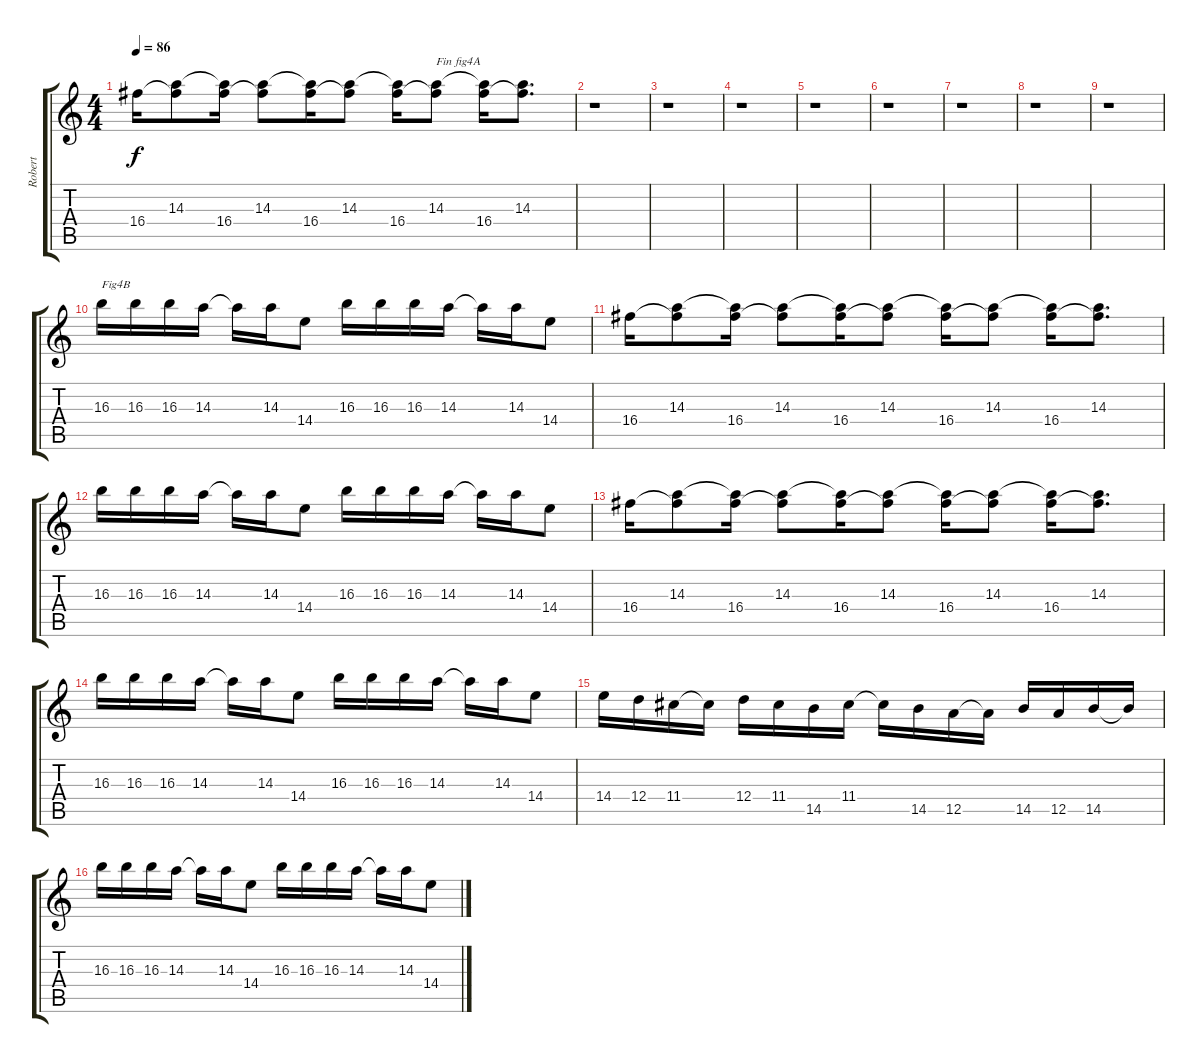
\track ("Robert" "Robert") {mute instrument electricguitarclean}
\staff {score tabs}
\tuning (E4 B3 G3 D3 A2 E2) {hide}
\ts (4 4)
\tempo 86
\clef g2
\ks c
16.4.16{dy f} (14.3 16.4{t}).8 (14.3{t} 16.4).16 (14.3 16.4{t}).8 (14.3{t} 16.4).16 (14.3 16.4{t}).8 (14.3{t} 16.4).16 (14.3 16.4{t}).8{txt "Fin fig4A"} (14.3{t} 16.4).16 (14.3 16.4{t}).8{d} |
r.1 |
r.1 |
r.1 |
r.1 |
r.1 |
r.1 |
r.1 |
r.1 |
16.3.16{txt "Fig4B"} 16.3.16 16.3.16 14.3.16 14.3{t}.16 14.3.16 14.4.8 16.3.16 16.3.16 16.3.16 14.3.16 14.3{t}.16 14.3.16 14.4.8 |
16.4.16 (14.3 16.4{t}).8 (14.3{t} 16.4).16 (14.3 16.4{t}).8 (14.3{t} 16.4).16 (14.3 16.4{t}).8 (14.3{t} 16.4).16 (14.3 16.4{t}).8 (14.3{t} 16.4).16 (14.3 16.4{t}).8{d} |
16.3.16 16.3.16 16.3.16 14.3.16 14.3{t}.16 14.3.16 14.4.8 16.3.16 16.3.16 16.3.16 14.3.16 14.3{t}.16 14.3.16 14.4.8 |
16.4.16 (14.3 16.4{t}).8 (14.3{t} 16.4).16 (14.3 16.4{t}).8 (14.3{t} 16.4).16 (14.3 16.4{t}).8 (14.3{t} 16.4).16 (14.3 16.4{t}).8 (14.3{t} 16.4).16 (14.3 16.4{t}).8{d} |
16.3.16 16.3.16 16.3.16 14.3.16 14.3{t}.16 14.3.16 14.4.8 16.3.16 16.3.16 16.3.16 14.3.16 14.3{t}.16 14.3.16 14.4.8 |
14.4.16 12.4.16 11.4.16 11.4{t}.16 12.4.16 11.4.16 14.5.16 11.4.16 11.4{t}.16 14.5.16 12.5.16 12.5{t}.16 14.5.16 12.5.16 14.5.16 14.5{t}.16 |
16.3.16 16.3.16 16.3.16 14.3.16 14.3{t}.16 14.3.16 14.4.8 16.3.16 16.3.16 16.3.16 14.3.16 14.3{t}.16 14.3.16 14.4.8
